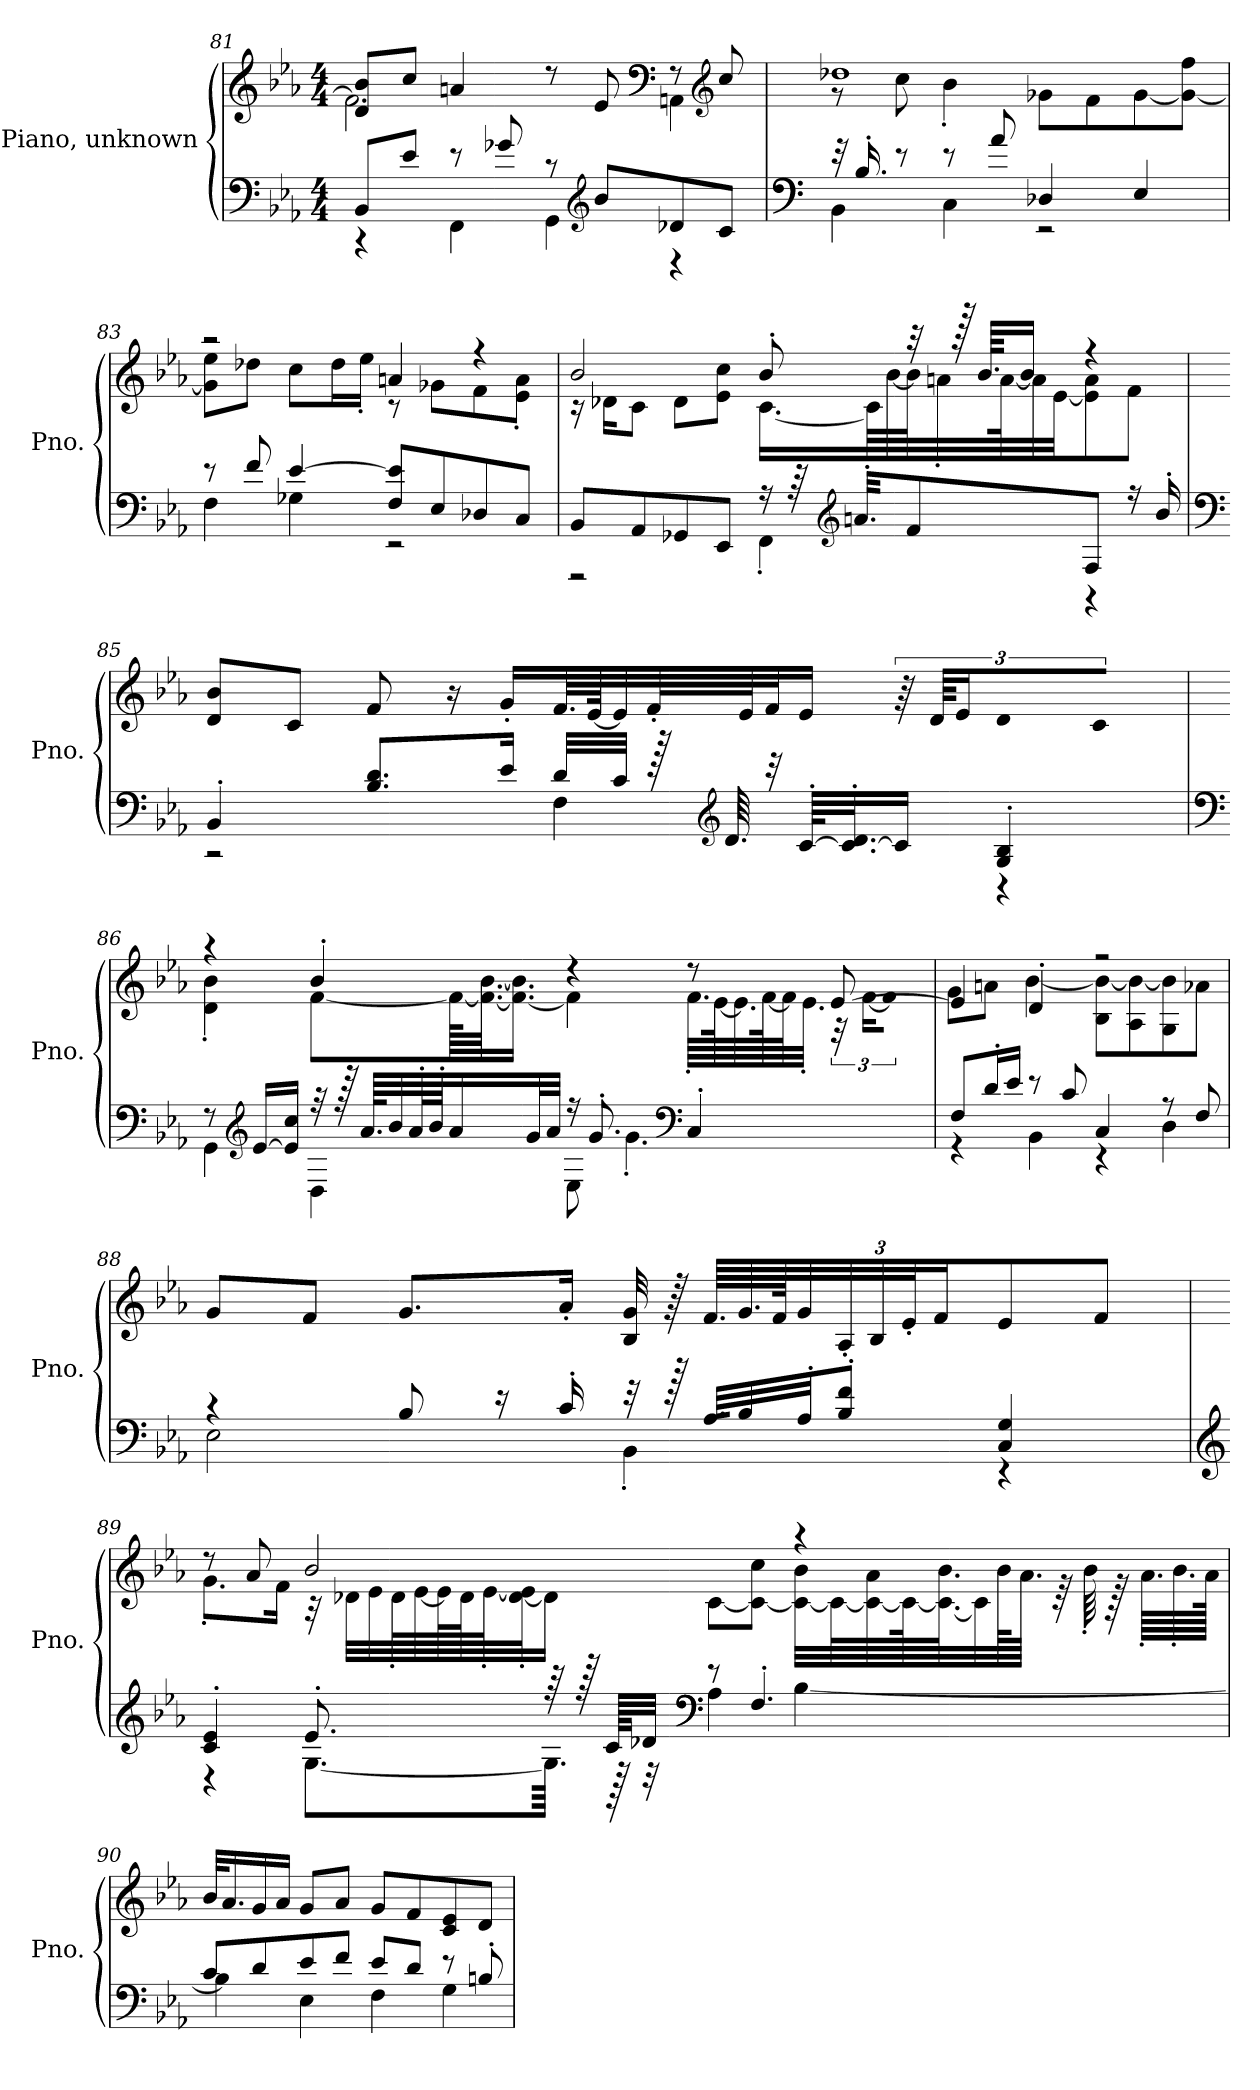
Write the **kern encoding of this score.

**kern	**kern
*part1	*part1
*staff2	*staff1
*I"Piano, unknown	*
*I'Pno.	*
*clefF4	*clefG2
*k[b-e-a-]	*k[b-e-a-]
*M4/4	*M4/4
=81	=81
*^	*^
8BB-/L	4r	8d/ 8b-/L	2.f\]
8e-/J	.	8cc/J	.
8r	4FF\	4an/	.
8g-X/	.	.	.
8r	4GG\	8r	.
*clefG2	*	*	*
8b-/L	.	8e-/	.
*	*	*clefF4	*
8d-X/	4r	8r	4AAn\
*	*	*clefG2	*
8c/J	.	8cc/	.
!!LO:LB:g=z	!!
=82	=82	=82	=82
*clefF4	*	*	*
32r	4BB-\	1dd-X	8r
16.B-'/	.	.	.
8r	.	.	8cc\
8r	4C\	.	4b-'\
8a-/	.	.	.
4D-X/	2r	.	8g-X\L
.	.	.	8f\
4E-/	.	.	[8g-\
.	.	.	8g-\_ 8ff\J
=83	=83	=83	=83
8r	4F\	2r	8g-\] 8ee-\L
8f/	.	.	8dd-X\J
[4e-/	4G-X\	.	8cc\L
.	.	.	16dd-\L
.	.	.	16ee-'\JJ
8F/ 8e-/]L	2r	4an/	8r
8E-/	.	.	8g-X\L
8D-X/	.	4r	8f\
8C/J	.	.	8e-\' 8a\'J
!!LO:LB:g=z	!!
=84	=84	=84	=84
8BB-/L	2r	2b-/	16r
.	.	.	16d-X\KL
8AA-/	.	.	8c\J
8GG-X/	.	.	8d-\L
8EE-/J	.	.	8e-\ 8cc\J
16r	4FF'\	8b-'/	[16.c\LL
64r	.	.	.
*clefG2	*	*	*
32.an'/KKL	.	.	.
.	.	.	64c\LL]
.	.	.	[64b-\
8f/	.	32r	64b-\J]
.	.	.	32an'\
.	.	128r	.
.	.	64.b-/KKLL	.
.	.	.	[64a\K
.	.	16b-/JJ	32a\]
.	.	.	[32e-\JJ
8F/J	4r	4r	8e-\] 8a\
16r	.	.	8f\J
16b-'/	.	.	.
*	*	*v	*v
!!LO:PB:g=z
=85	=85	=85
*clefF4	*	*
4BB-'/	2r	8d/ 8b-/L
.	.	8c/J
8.B-/ 8.d/L	.	8f/
.	.	16r
16e-/Jk	.	16g'/LL
32d/LLL	4F\	64.f/LL
.	.	[128e-/JK
32c/JJJ	.	32e-/]
128r	.	64f'/L
*clefG2	*	*
64.d/	.	.
.	.	64e-/J
32r	.	32f/J
[64c'/KLLL	.	16e-/JJ
32.c/_' 32.d/'J	.	.
16c/JJ]	.	96r
.	.	96d/KKLL
.	.	24e-/J
4G/' 4B-/'	4r	8d/
.	.	8c/J
!!LO:LB:g=z
=86	=86	=86
*clefF4	*	*
*	*	*^
8r	4GG\	4r	4d\' 4b-\'
*clefG2	*	*	*
[16e-/LL	.	.	.
16e-/] 16cc/JJ	.	.	.
32r	4D\	4b-'/	[8f\L
128r	.	.	.
64.a-/KLLL	.	.	.
32b-/	.	.	.
64a-'/L	.	.	.
64b-'/JJ	.	.	.
16a-/	.	.	128f\KLLL_
.	.	.	64.f\_ [64.b-\JJ
.	.	.	16.f\_ 16.b-\]JJ
32g/L	.	.	.
32a-/JJJ	.	.	.
16r	8E-\	4r	4f\]
8.g'/	.	.	.
.	4.g'\	.	.
*clefF4	*	*	*
4C'/	.	8r	64.f'\LLLL
.	.	.	[128e-\K
.	.	.	64.e-\]
.	.	.	[128f\K
.	.	.	64f\J]
.	.	.	32.e-'\JJJ
.	.	[8e-/	48r
.	.	.	[24f\LL
.	.	.	16f\JJ]
!!LO:LB:g=z	!!
=87	=87	=87	=87
8F/L	4r	4e-/]	8g\L
16d'/L	.	.	8an\J
16e-/JJ	.	.	.
8r	4BB-\	4d'/	[4b-\
8c/	.	.	.
4C/	4r	2r	8B-\ 8b-\_L
.	.	.	8A-\ 8b-\_
8r	4D\	.	8G\ 8b-\]
8F/	.	.	8a-X\J
*	*	*v	*v
=88	=88	=88
4r	2E-\	8g/L
.	.	8f/J
8B-/	.	8.g/L
16r	.	.
16c'/	.	16a-'/Jk
32r	4BB-'\	32B-/ 32g/
128r	.	128r
64.A-/KLLL	.	64.f/LLLL
32B-/	.	64.g/
.	.	128f/JK
32A-'/JJ	.	32g/
*	*	*Xbrackettup
8B-/' 8f/'J	.	48A-'/
.	.	48B-/
.	.	48e-'/J
.	.	16f/J
4C/ 4G/	4r	8e-/
.	.	8f/J
!!LO:LB:g=z
=89	=89	=89
*clefG2	*	*
*	*	*^
4c/' 4e-/'	4r	8r	8.g'\L
.	.	8a-/	.
.	.	.	16f\Jk
8.e-'/	[8.G\L	2b-/	32r
.	.	.	32d-X\LLL
.	.	.	32e-\
.	.	.	64d-'\L
.	.	.	[64e-\
.	.	.	128e-\L]
.	.	.	128d-\J
.	.	.	[64e-'\J
.	.	.	[32d-\' 32e-\]'J
64r	64.G\Jkkk]	.	16d-\JJ]
128r	.	.	.
128c/KKLLL	128r	.	.
32d-X/JJJ	32r	.	.
*clefF4	*	*	*
8r	4A-\	.	[8c\L
4.F'/	.	.	8c\_ 8cc\J
.	[4B-\	4r	32c\_ 32b-\LLL
.	.	.	64c\L_
.	.	.	64c\_ 64a-\
.	.	.	128c\K_
.	.	.	64.c\_ 64.b-\J
.	.	.	32c\]
.	.	.	128b-\KL
.	.	.	64.a-\JJJJ
.	.	.	64r
.	.	.	64b-'\
.	.	.	128r
.	.	.	64.a-'\LLLL
.	.	.	64.b-'\
.	.	.	128a-\JJJJk
*	*	*v	*v
!!LO:LB:g=z
=90	=90	=90
8c/L	4B-\]	32b-/KLL
.	.	16.a-/
8d/	.	16g/
.	.	16a-/JJ
8e-/	4E-\	8g/L
8f/J	.	8a-/J
8e-/L	4F\	8g/L
8d/J	.	8f/
8r	4G\	8c/ 8e-/
8Bn'/	.	8d/J
*v	*v	*
=	=
*-	*-
